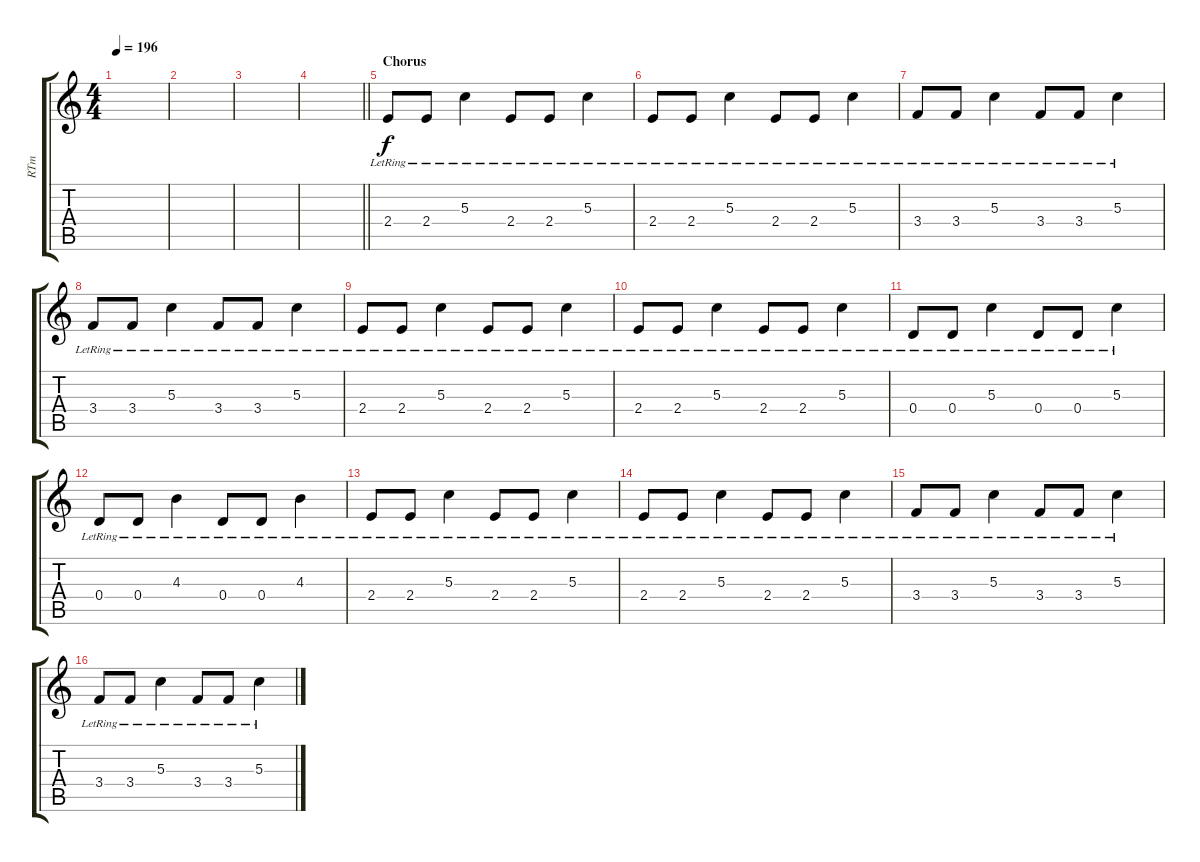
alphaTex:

\track ("RTm" "RTm") {instrument distortionguitar}
\staff {score tabs}
\tuning (E4 B3 G3 D3 A2 E2) {hide}
\ts (4 4)
\tempo 196
\clef g2
\ks c
|
|
|
\barLineRight lightlight
|
\section ("" "Chorus")
2.4{lr}.8 2.4{lr}.8 5.3{lr}.4 2.4{lr}.8 2.4{lr}.8 5.3{lr}.4 |
2.4{lr}.8 2.4{lr}.8 5.3{lr}.4 2.4{lr}.8 2.4{lr}.8 5.3{lr}.4 |
3.4{lr}.8 3.4{lr}.8 5.3{lr}.4 3.4{lr}.8 3.4{lr}.8 5.3{lr}.4 |
3.4{lr}.8 3.4{lr}.8 5.3{lr}.4 3.4{lr}.8 3.4{lr}.8 5.3{lr}.4 |
2.4{lr}.8 2.4{lr}.8 5.3{lr}.4 2.4{lr}.8 2.4{lr}.8 5.3{lr}.4 |
2.4{lr}.8 2.4{lr}.8 5.3{lr}.4 2.4{lr}.8 2.4{lr}.8 5.3{lr}.4 |
0.4{lr}.8 0.4{lr}.8 5.3{lr}.4 0.4{lr}.8 0.4{lr}.8 5.3{lr}.4 |
0.4{lr}.8 0.4{lr}.8 4.3{lr}.4 0.4{lr}.8 0.4{lr}.8 4.3{lr}.4 |
2.4{lr}.8 2.4{lr}.8 5.3{lr}.4 2.4{lr}.8 2.4{lr}.8 5.3{lr}.4 |
2.4{lr}.8 2.4{lr}.8 5.3{lr}.4 2.4{lr}.8 2.4{lr}.8 5.3{lr}.4 |
3.4{lr}.8 3.4{lr}.8 5.3{lr}.4 3.4{lr}.8 3.4{lr}.8 5.3{lr}.4 |
3.4{lr}.8 3.4{lr}.8 5.3{lr}.4 3.4{lr}.8 3.4{lr}.8 5.3{lr}.4
